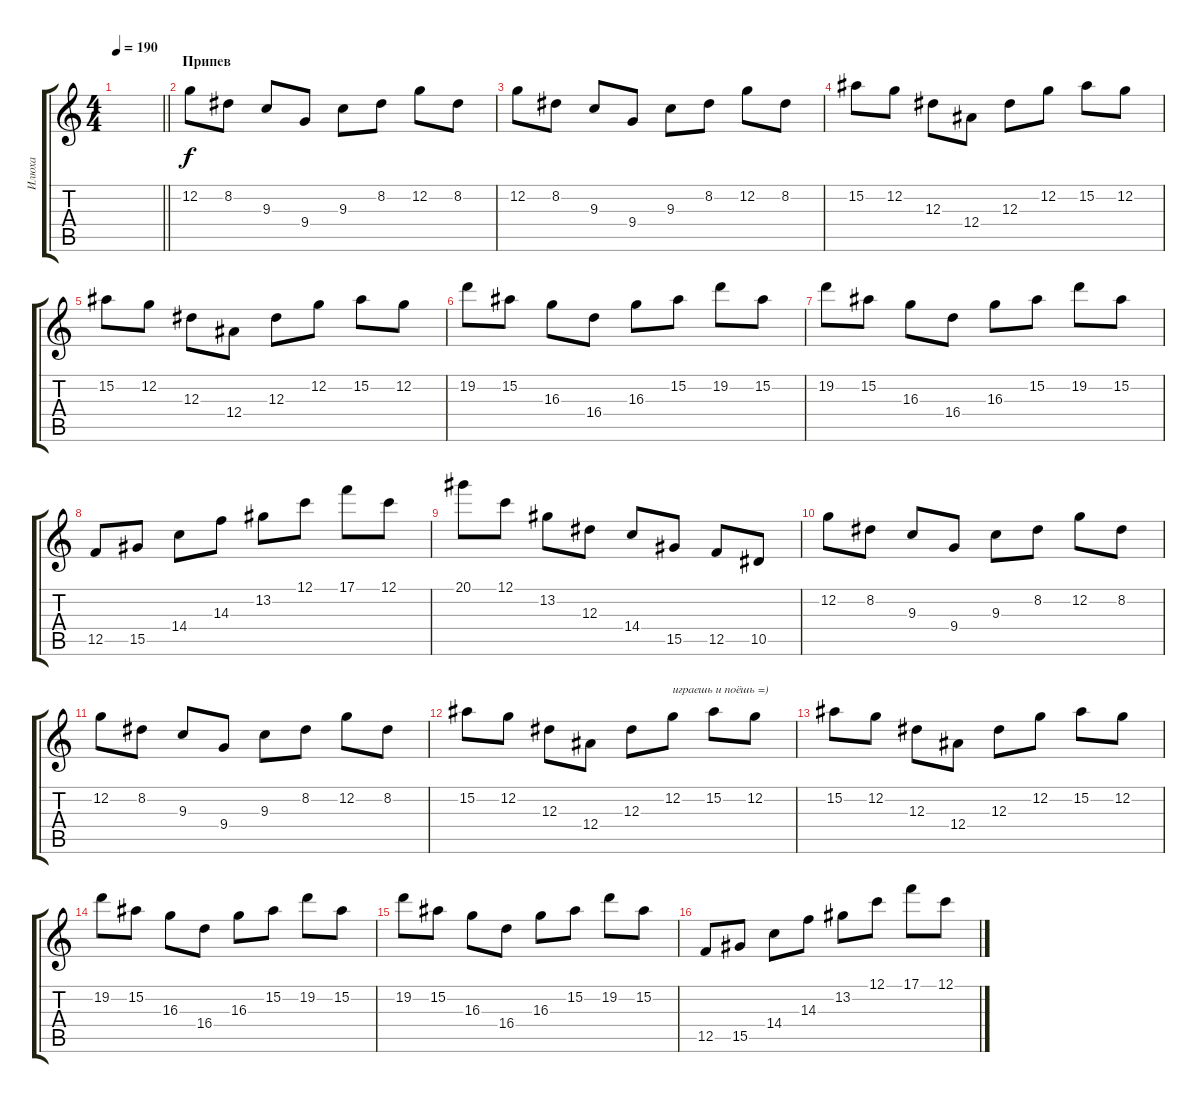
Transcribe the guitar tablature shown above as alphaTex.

\track ("Илюха" "Илюха") {instrument distortionguitar}
\staff {score tabs}
\tuning (C4 G3 Eb3 Bb2 F2 C2) {hide}
\ts (4 4)
\tempo 190
\clef g2
\barLineRight lightlight
\ks c
|
\section ("" "Припев")
12.2.8 8.2.8 9.3.8 9.4.8 9.3.8 8.2.8 12.2.8 8.2.8 |
12.2.8 8.2.8 9.3.8 9.4.8 9.3.8 8.2.8 12.2.8 8.2.8 |
15.2.8 12.2.8 12.3.8 12.4.8 12.3.8 12.2.8 15.2.8 12.2.8 |
15.2.8 12.2.8 12.3.8 12.4.8 12.3.8 12.2.8 15.2.8 12.2.8 |
19.2.8 15.2.8 16.3.8 16.4.8 16.3.8 15.2.8 19.2.8 15.2.8 |
19.2.8 15.2.8 16.3.8 16.4.8 16.3.8 15.2.8 19.2.8 15.2.8 |
12.5.8 15.5.8 14.4.8 14.3.8 13.2.8 12.1.8 17.1.8 12.1.8 |
20.1.8 12.1.8 13.2.8 12.3.8 14.4.8 15.5.8 12.5.8 10.5.8 |
12.2.8 8.2.8 9.3.8 9.4.8 9.3.8 8.2.8 12.2.8 8.2.8 |
12.2.8 8.2.8 9.3.8 9.4.8 9.3.8 8.2.8 12.2.8 8.2.8 |
15.2.8 12.2.8 12.3.8 12.4.8 12.3.8 12.2.8{txt "играешь и поёшь =)"} 15.2.8 12.2.8 |
15.2.8 12.2.8 12.3.8 12.4.8 12.3.8 12.2.8 15.2.8 12.2.8 |
19.2.8 15.2.8 16.3.8 16.4.8 16.3.8 15.2.8 19.2.8 15.2.8 |
19.2.8 15.2.8 16.3.8 16.4.8 16.3.8 15.2.8 19.2.8 15.2.8 |
12.5.8 15.5.8 14.4.8 14.3.8 13.2.8 12.1.8 17.1.8 12.1.8
